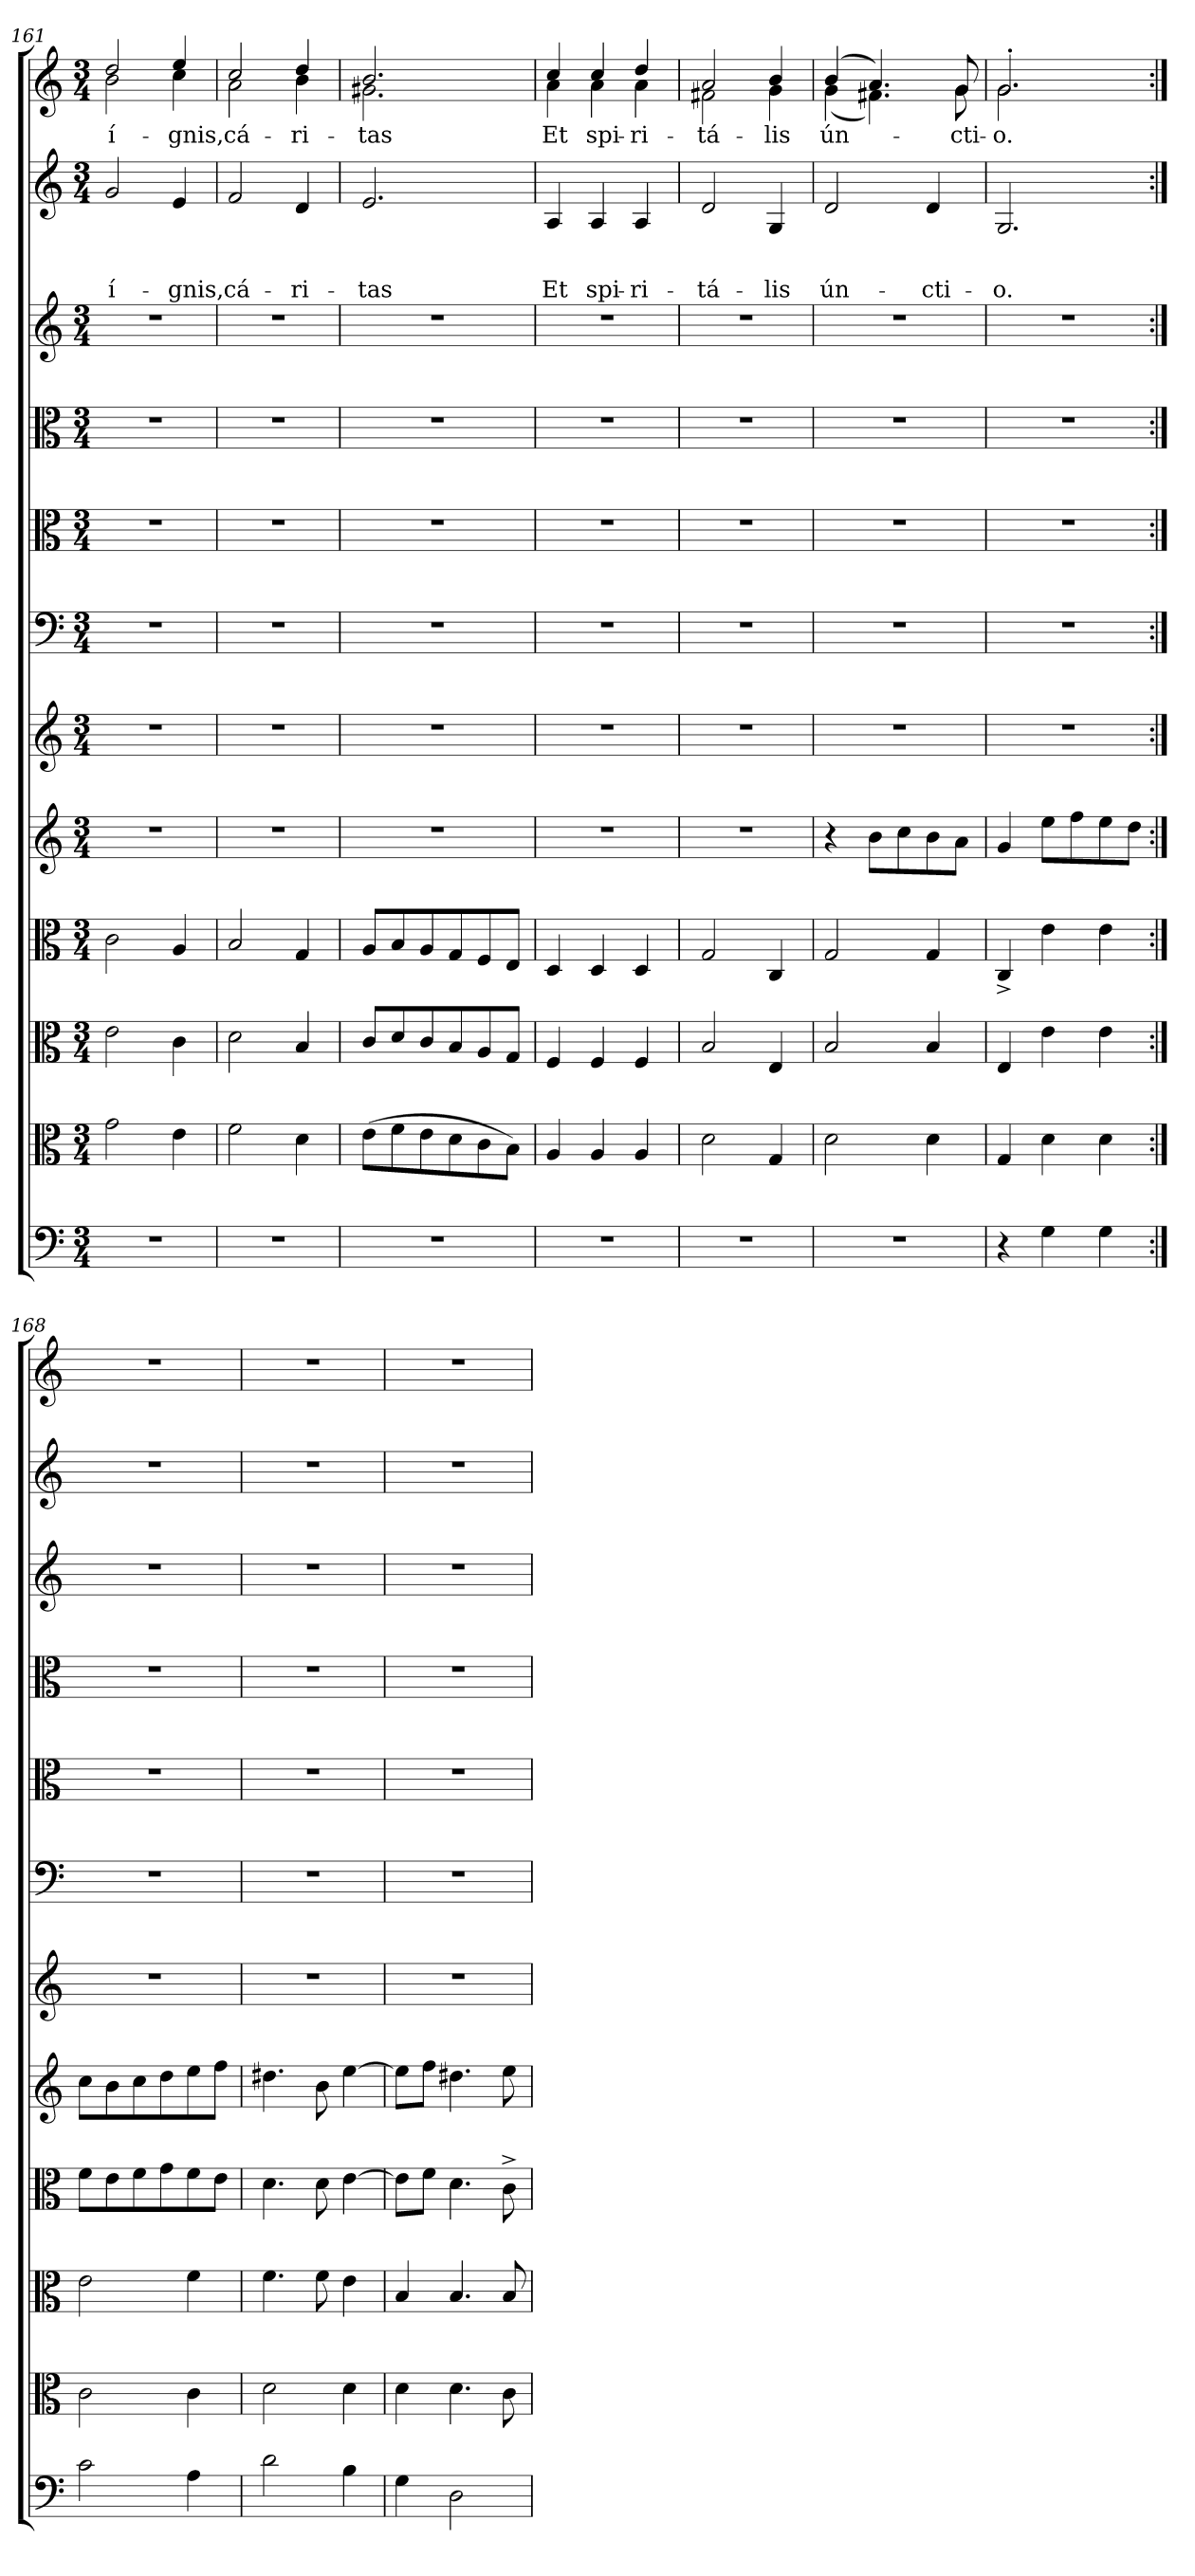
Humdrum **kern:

**kern	**kern	**kern	**kern	**kern	**kern	**kern	**kern	**kern	**kern	**kern	**text	**text	**text	**kern	**text
*part12	*part11	*part10	*part9	*part8	*part7	*part6	*part5	*part4	*part3	*part2	*part2	*part2	*part2	*part1	*part1
*staff12	*staff11	*staff10	*staff9	*staff8	*staff7	*staff6	*staff5	*staff4	*staff3	*staff2	*staff2	*staff2	*staff2	*staff1	*staff1
*clefF4	*clefC3	*clefC3	*clefC3	*clefG2	*clefG2	*clefF4	*clefC3	*clefC3	*clefG2	*clefG2	*	*	*	*clefG2	*
*k[]	*k[]	*k[]	*k[]	*k[]	*k[]	*k[]	*k[]	*k[]	*k[]	*k[]	*	*	*	*k[]	*
*C:	*C:	*C:	*C:	*C:	*C:	*C:	*C:	*C:	*C:	*C:	*	*	*	*C:	*
*M3/4	*M3/4	*M3/4	*M3/4	*M3/4	*M3/4	*M3/4	*M3/4	*M3/4	*M3/4	*M3/4	*	*	*	*M3/4	*
=161	=161	=161	=161	=161	=161	=161	=161	=161	=161	=161	=161	=161	=161	=161	=161
!LO:N:vis=1	!	!	!	!LO:N:vis=1	!LO:N:vis=1	!LO:N:vis=1	!LO:N:vis=1	!LO:N:vis=1	!LO:N:vis=1	!	!	!	!LO:LY:b	!	!LO:LY:b:rj
*	*	*	*	*	*	*	*	*	*	*	*	*	*	*^	*
2.r	2g\	2e\	2c\	2.r	2.r	2.r	2.r	2.r	2.r	2g/	.	.	í-	2dd/	2b\	í-
!	!	!	!	!	!	!	!	!	!	!	!	!	!LO:LY:b	!	!	!LO:LY:b
.	4e\	4c\	4A/	.	.	.	.	.	.	4e/	.	.	-gnis,	4ee/	4cc\	-gnis,
=162	=162	=162	=162	=162	=162	=162	=162	=162	=162	=162	=162	=162	=162	=162	=162	=162
!LO:N:vis=1	!	!	!	!LO:N:vis=1	!LO:N:vis=1	!LO:N:vis=1	!LO:N:vis=1	!LO:N:vis=1	!LO:N:vis=1	!	!	!	!LO:LY:b	!	!	!LO:LY:b
2.r	2f\	2d\	2B/	2.r	2.r	2.r	2.r	2.r	2.r	2f/	.	.	cá-	2cc/	2a\	cá-
!	!	!	!	!	!	!	!	!	!	!	!	!	!LO:LY:b	!	!	!LO:LY:b
.	4d\	4B/	4G/	.	.	.	.	.	.	4d/	.	.	-ri-	4dd/	4b\	-ri-
=163	=163	=163	=163	=163	=163	=163	=163	=163	=163	=163	=163	=163	=163	=163	=163	=163
!LO:N:vis=1	!	!	!	!LO:N:vis=1	!LO:N:vis=1	!LO:N:vis=1	!LO:N:vis=1	!LO:N:vis=1	!LO:N:vis=1	!	!	!	!LO:LY:b	!	!	!LO:LY:b
2.r	(>8e\L	8c/L	8A/L	2.r	2.r	2.r	2.r	2.r	2.r	2.e/	.	.	-tas	2.b/	2.g#X\	-tas
.	8f\	8d/	8B/	.	.	.	.	.	.	.	.	.	.	.	.	.
.	8e\	8c/	8A/	.	.	.	.	.	.	.	.	.	.	.	.	.
.	8d\	8B/	8G/	.	.	.	.	.	.	.	.	.	.	.	.	.
.	8c\	8A/	8F/	.	.	.	.	.	.	.	.	.	.	.	.	.
.	8B\J)	8G/J	8E/J	.	.	.	.	.	.	.	.	.	.	.	.	.
!!LO:PB:g=z	!!
=164	=164	=164	=164	=164	=164	=164	=164	=164	=164	=164	=164	=164	=164	=164	=164	=164
!LO:N:vis=1	!	!	!	!LO:N:vis=1	!LO:N:vis=1	!LO:N:vis=1	!LO:N:vis=1	!LO:N:vis=1	!LO:N:vis=1	!	!	!	!LO:LY:b	!	!	!LO:LY:b
2.r	4A/	4F/	4D/	2.r	2.r	2.r	2.r	2.r	2.r	4A/	.	.	Et	4cc/	4a\	Et
!	!	!	!	!	!	!	!	!	!	!	!	!	!LO:LY:b	!	!	!LO:LY:b
.	4A/	4F/	4D/	.	.	.	.	.	.	4A/	.	.	spi-	4cc/	4a\	spi-
!	!	!	!	!	!	!	!	!	!	!	!	!	!LO:LY:b:rj	!	!	!LO:LY:b:rj
.	4A/	4F/	4D/	.	.	.	.	.	.	4A/	.	.	-ri-	4dd/	4a\	-ri-
=165	=165	=165	=165	=165	=165	=165	=165	=165	=165	=165	=165	=165	=165	=165	=165	=165
!LO:N:vis=1	!	!	!	!LO:N:vis=1	!LO:N:vis=1	!LO:N:vis=1	!LO:N:vis=1	!LO:N:vis=1	!LO:N:vis=1	!	!	!	!LO:LY:b	!	!	!LO:LY:b
2.r	2d\	2B/	2G/	2.r	2.r	2.r	2.r	2.r	2.r	2d/	.	.	-tá-	2a/	2f#X\	-tá-
!	!	!	!	!	!	!	!	!	!	!	!	!	!LO:LY:b	!	!	!LO:LY:b
.	4G/	4E/	4C/	.	.	.	.	.	.	4G/	.	.	-lis	4b/	4g\	-lis
=166	=166	=166	=166	=166	=166	=166	=166	=166	=166	=166	=166	=166	=166	=166	=166	=166
!LO:N:vis=1	!	!	!	!	!LO:N:vis=1	!LO:N:vis=1	!LO:N:vis=1	!LO:N:vis=1	!LO:N:vis=1	!	!	!	!LO:LY:b	!	!	!LO:LY:b
2.r	2d\	2B/	2G/	4r	2.r	2.r	2.r	2.r	2.r	2d/	.	.	ún-	(4b/	(<4g\	ún-
.	.	.	.	8b\L	.	.	.	.	.	.	.	.	.	4.a/)	4.f#X\)	.
.	.	.	.	8cc\	.	.	.	.	.	.	.	.	.	.	.	.
!	!	!	!	!	!	!	!	!	!	!	!	!	!LO:LY:b	!	!	!
.	4d\	4B/	4G/	8b\	.	.	.	.	.	4d/	.	.	-cti-	.	.	.
!	!	!	!	!	!	!	!	!	!	!	!	!	!	!	!	!LO:LY:b
.	.	.	.	8a\J	.	.	.	.	.	.	.	.	.	8g/	8g\	-cti-
=167	=167	=167	=167	=167	=167	=167	=167	=167	=167	=167	=167	=167	=167	=167	=167	=167
!	!	!	!	!	!LO:N:vis=1	!LO:N:vis=1	!LO:N:vis=1	!LO:N:vis=1	!LO:N:vis=1	!	!	!	!LO:LY:b	!	!	!LO:LY:b
4r	4G/	4E/	4C^</	4g/	2.r	2.r	2.r	2.r	2.r	2.G/	.	.	-o.	2.g'>/	2.g\	-o.
4G\	4d\	4e\	4e\	8ee\L	.	.	.	.	.	.	.	.	.	.	.	.
.	.	.	.	8ff\	.	.	.	.	.	.	.	.	.	.	.	.
4G\	4d\	4e\	4e\	8ee\	.	.	.	.	.	.	.	.	.	.	.	.
.	.	.	.	8dd\J	.	.	.	.	.	.	.	.	.	.	.	.
*	*	*	*	*	*	*	*	*	*	*	*	*	*	*v	*v	*
=168:|!	=168:|!	=168:|!	=168:|!	=168:|!	=168:|!	=168:|!	=168:|!	=168:|!	=168:|!	=168:|!	=168:|!	=168:|!	=168:|!	=168:|!	=168:|!
!	!	!	!	!	!LO:N:vis=1	!LO:N:vis=1	!LO:N:vis=1	!LO:N:vis=1	!LO:N:vis=1	!LO:N:vis=1	!	!	!	!LO:N:vis=1	!
2c\	2c\	2e\	8f\L	8cc\L	2.r	2.r	2.r	2.r	2.r	2.r	.	.	.	2.r	.
.	.	.	8e\	8b\	.	.	.	.	.	.	.	.	.	.	.
.	.	.	8f\	8cc\	.	.	.	.	.	.	.	.	.	.	.
.	.	.	8g\	8dd\	.	.	.	.	.	.	.	.	.	.	.
4A\	4c\	4f\	8f\	8ee\	.	.	.	.	.	.	.	.	.	.	.
.	.	.	8e\J	8ff\J	.	.	.	.	.	.	.	.	.	.	.
=169	=169	=169	=169	=169	=169	=169	=169	=169	=169	=169	=169	=169	=169	=169	=169
!	!	!	!	!	!LO:N:vis=1	!LO:N:vis=1	!LO:N:vis=1	!LO:N:vis=1	!LO:N:vis=1	!LO:N:vis=1	!	!	!	!LO:N:vis=1	!
2d\	2d\	4.f\	4.d\	4.dd#X\	2.r	2.r	2.r	2.r	2.r	2.r	.	.	.	2.r	.
.	.	8f\	8d\	8b\	.	.	.	.	.	.	.	.	.	.	.
4B\	4d\	4e\	[>4e\	[>4ee\	.	.	.	.	.	.	.	.	.	.	.
=170	=170	=170	=170	=170	=170	=170	=170	=170	=170	=170	=170	=170	=170	=170	=170
!	!	!	!	!	!LO:N:vis=1	!LO:N:vis=1	!LO:N:vis=1	!LO:N:vis=1	!LO:N:vis=1	!LO:N:vis=1	!	!	!	!LO:N:vis=1	!
4G\	4d\	4B/	8e\L]	8ee\L]	2.r	2.r	2.r	2.r	2.r	2.r	.	.	.	2.r	.
.	.	.	8f\J	8ff\J	.	.	.	.	.	.	.	.	.	.	.
2D\	4.d\	4.B/	4.d\	4.dd#X\	.	.	.	.	.	.	.	.	.	.	.
.	8c\	8B/	8c^>\	8ee\	.	.	.	.	.	.	.	.	.	.	.
=	=	=	=	=	=	=	=	=	=	=	=	=	=	=	=
*-	*-	*-	*-	*-	*-	*-	*-	*-	*-	*-	*-	*-	*-	*-	*-
